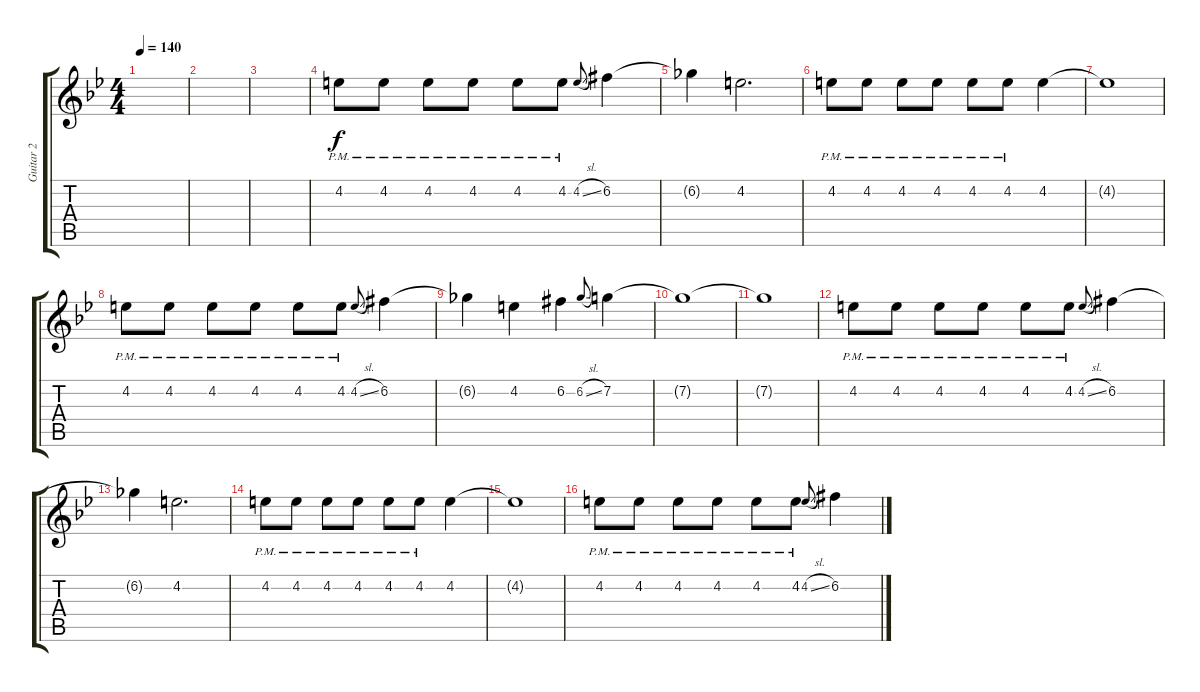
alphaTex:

\track ("Guitar 2" "Guitar 2") {instrument overdrivenguitar}
\staff {score tabs}
\tuning (E4 C4 G3 C3 G2 C2) {hide}
\ts (4 4)
\tempo 140
\clef g2
\ks gminor
|
|
|
4.2{pm}.8 4.2{pm}.8 4.2{pm}.8 4.2{pm}.8 4.2{pm}.8 4.2{pm}.8 4.2{sl}.8{gr onbeat} 6.2{acc #}.4 |
6.2{t}.4 4.2.2{d} |
4.2{pm}.8 4.2{pm}.8 4.2{pm}.8 4.2{pm}.8 4.2{pm}.8 4.2{pm}.8 4.2.4 |
4.2{t}.1 |
4.2{pm}.8 4.2{pm}.8 4.2{pm}.8 4.2{pm}.8 4.2{pm}.8 4.2{pm}.8 4.2{sl}.8{gr onbeat} 6.2{acc #}.4 |
6.2{t}.4 4.2.4 6.2{acc #}.4 6.2{sl}.8{gr onbeat} 7.2.4 |
7.2{t}.1 |
7.2{t}.1 |
4.2{pm}.8 4.2{pm}.8 4.2{pm}.8 4.2{pm}.8 4.2{pm}.8 4.2{pm}.8 4.2{sl}.8{gr onbeat} 6.2{acc #}.4 |
6.2{t}.4 4.2.2{d} |
4.2{pm}.8 4.2{pm}.8 4.2{pm}.8 4.2{pm}.8 4.2{pm}.8 4.2{pm}.8 4.2.4 |
4.2{t}.1 |
4.2{pm}.8 4.2{pm}.8 4.2{pm}.8 4.2{pm}.8 4.2{pm}.8 4.2{pm}.8 4.2{sl}.8{gr onbeat} 6.2{acc #}.4
